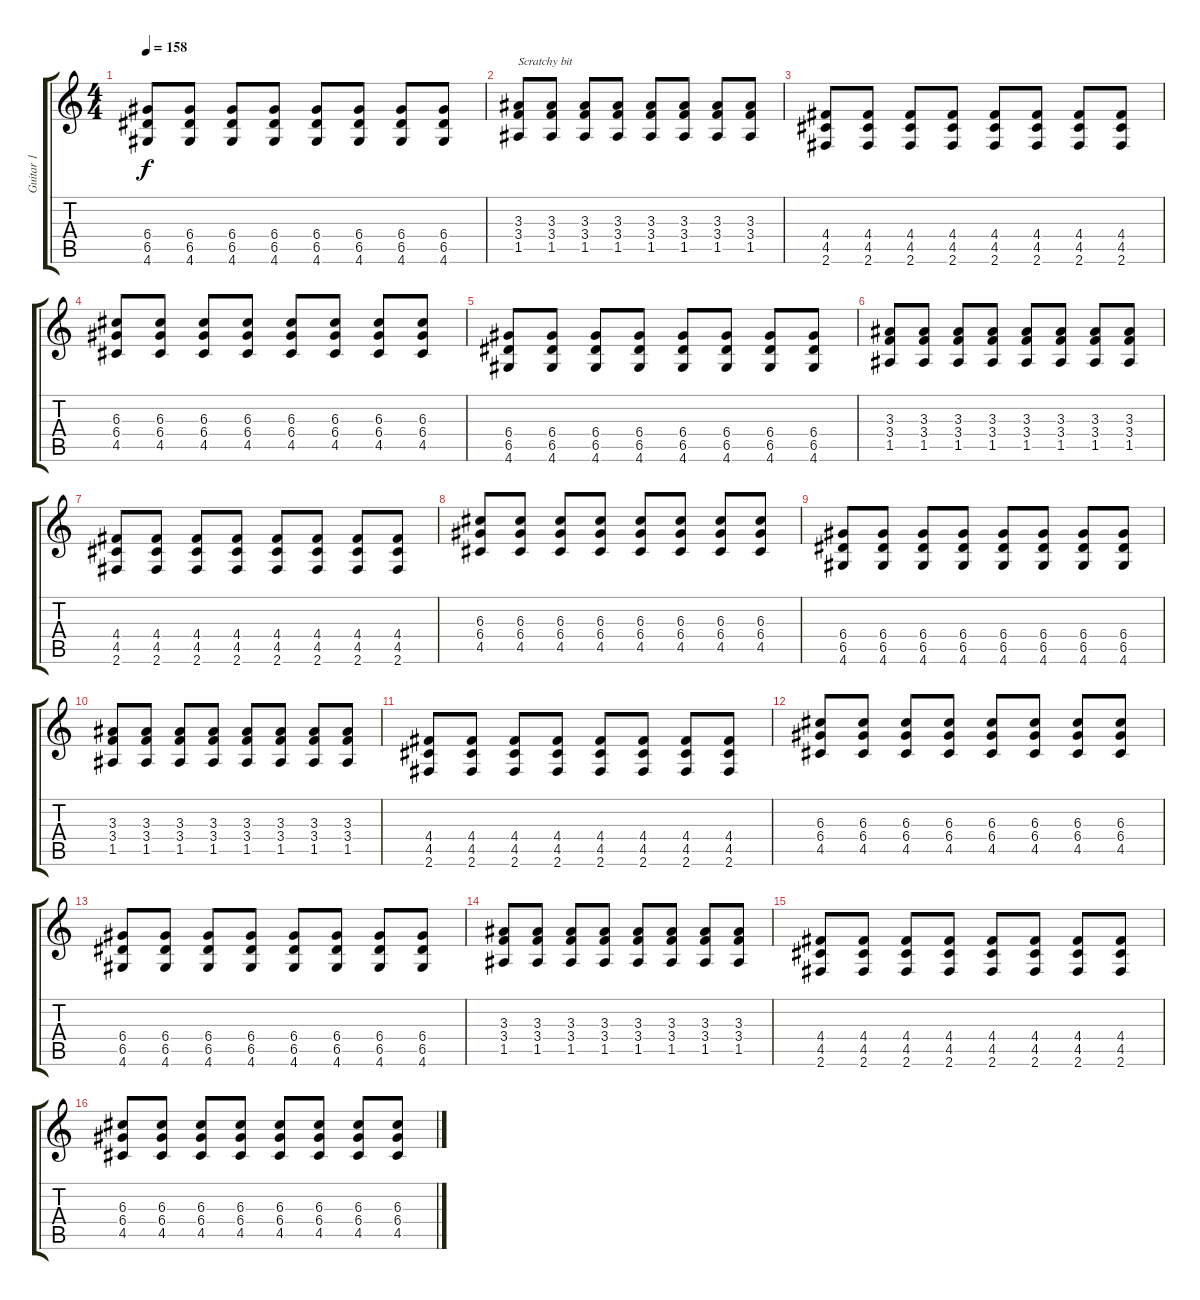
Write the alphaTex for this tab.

\track ("Guitar 1" "Guitar 1") {instrument distortionguitar}
\staff {score tabs}
\tuning (E4 B3 G3 D3 A2 E2) {hide}
\ts (4 4)
\tempo 158
\clef g2
\ks c
(6.4 6.5 4.6).8{dy f} (6.4 6.5 4.6).8 (6.4 6.5 4.6).8 (6.4 6.5 4.6).8 (6.4 6.5 4.6).8 (6.4 6.5 4.6).8 (6.4 6.5 4.6).8 (6.4 6.5 4.6).8 |
(3.3 3.4 1.5).8{txt "Scratchy bit"} (3.3 3.4 1.5).8 (3.3 3.4 1.5).8 (3.3 3.4 1.5).8 (3.3 3.4 1.5).8 (3.3 3.4 1.5).8 (3.3 3.4 1.5).8 (3.3 3.4 1.5).8 |
(4.4 4.5 2.6).8 (4.4 4.5 2.6).8 (4.4 4.5 2.6).8 (4.4 4.5 2.6).8 (4.4 4.5 2.6).8 (4.4 4.5 2.6).8 (4.4 4.5 2.6).8 (4.4 4.5 2.6).8 |
(6.3 6.4 4.5).8 (6.3 6.4 4.5).8 (6.3 6.4 4.5).8 (6.3 6.4 4.5).8 (6.3 6.4 4.5).8 (6.3 6.4 4.5).8 (6.3 6.4 4.5).8 (6.3 6.4 4.5).8 |
(6.4 6.5 4.6).8 (6.4 6.5 4.6).8 (6.4 6.5 4.6).8 (6.4 6.5 4.6).8 (6.4 6.5 4.6).8 (6.4 6.5 4.6).8 (6.4 6.5 4.6).8 (6.4 6.5 4.6).8 |
(3.3 3.4 1.5).8 (3.3 3.4 1.5).8 (3.3 3.4 1.5).8 (3.3 3.4 1.5).8 (3.3 3.4 1.5).8 (3.3 3.4 1.5).8 (3.3 3.4 1.5).8 (3.3 3.4 1.5).8 |
(4.4 4.5 2.6).8 (4.4 4.5 2.6).8 (4.4 4.5 2.6).8 (4.4 4.5 2.6).8 (4.4 4.5 2.6).8 (4.4 4.5 2.6).8 (4.4 4.5 2.6).8 (4.4 4.5 2.6).8 |
(6.3 6.4 4.5).8 (6.3 6.4 4.5).8 (6.3 6.4 4.5).8 (6.3 6.4 4.5).8 (6.3 6.4 4.5).8 (6.3 6.4 4.5).8 (6.3 6.4 4.5).8 (6.3 6.4 4.5).8 |
(6.4 6.5 4.6).8 (6.4 6.5 4.6).8 (6.4 6.5 4.6).8 (6.4 6.5 4.6).8 (6.4 6.5 4.6).8 (6.4 6.5 4.6).8 (6.4 6.5 4.6).8 (6.4 6.5 4.6).8 |
(3.3 3.4 1.5).8 (3.3 3.4 1.5).8 (3.3 3.4 1.5).8 (3.3 3.4 1.5).8 (3.3 3.4 1.5).8 (3.3 3.4 1.5).8 (3.3 3.4 1.5).8 (3.3 3.4 1.5).8 |
(4.4 4.5 2.6).8 (4.4 4.5 2.6).8 (4.4 4.5 2.6).8 (4.4 4.5 2.6).8 (4.4 4.5 2.6).8 (4.4 4.5 2.6).8 (4.4 4.5 2.6).8 (4.4 4.5 2.6).8 |
(6.3 6.4 4.5).8 (6.3 6.4 4.5).8 (6.3 6.4 4.5).8 (6.3 6.4 4.5).8 (6.3 6.4 4.5).8 (6.3 6.4 4.5).8 (6.3 6.4 4.5).8 (6.3 6.4 4.5).8 |
(6.4 6.5 4.6).8 (6.4 6.5 4.6).8 (6.4 6.5 4.6).8 (6.4 6.5 4.6).8 (6.4 6.5 4.6).8 (6.4 6.5 4.6).8 (6.4 6.5 4.6).8 (6.4 6.5 4.6).8 |
(3.3 3.4 1.5).8 (3.3 3.4 1.5).8 (3.3 3.4 1.5).8 (3.3 3.4 1.5).8 (3.3 3.4 1.5).8 (3.3 3.4 1.5).8 (3.3 3.4 1.5).8 (3.3 3.4 1.5).8 |
(4.4 4.5 2.6).8 (4.4 4.5 2.6).8 (4.4 4.5 2.6).8 (4.4 4.5 2.6).8 (4.4 4.5 2.6).8 (4.4 4.5 2.6).8 (4.4 4.5 2.6).8 (4.4 4.5 2.6).8 |
(6.3 6.4 4.5).8 (6.3 6.4 4.5).8 (6.3 6.4 4.5).8 (6.3 6.4 4.5).8 (6.3 6.4 4.5).8 (6.3 6.4 4.5).8 (6.3 6.4 4.5).8 (6.3 6.4 4.5).8
